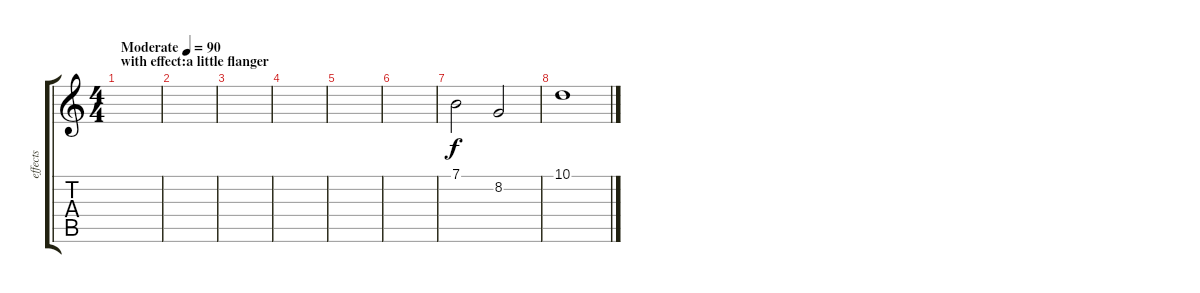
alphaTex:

\track ("effects" "effects") {instrument pad5bowed}
\staff {score tabs}
\tuning (E4 B3 G3 D3 A2 E2) {hide}
\ts (4 4)
\section ("" "with effect:a little flanger")
\tempo (90 "Moderate")
\clef g2
\ks c
|
|
|
|
|
|
7.1.2 8.2.2 |
10.1.1
